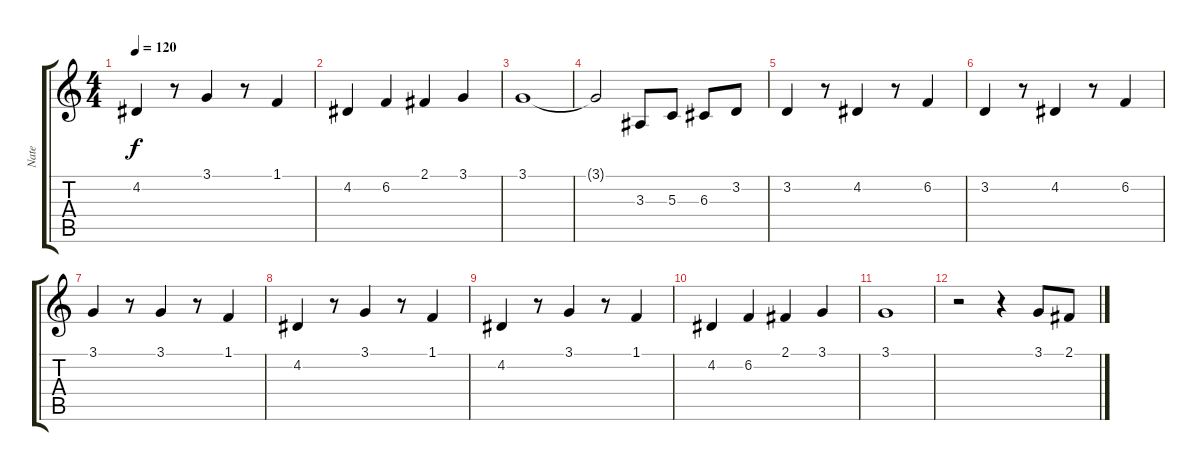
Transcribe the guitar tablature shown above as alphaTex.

\track ("Nate " "Nate ") {instrument bassoon}
\staff {score tabs}
\tuning (E4 B3 G3 D3 A2 E2) {hide}
\ts (4 4)
\tempo 120
\clef g2
\ks c
4.2.4{dy f} r.8 3.1.4 r.8 1.1.4 |
4.2.4 6.2.4 2.1.4 3.1.4 |
3.1.1 |
3.1{t}.2 3.3.8 5.3.8 6.3.8 3.2.8 |
3.2.4 r.8 4.2.4 r.8 6.2.4 |
3.2.4 r.8 4.2.4 r.8 6.2.4 |
3.1.4 r.8 3.1.4 r.8 1.1.4 |
4.2.4 r.8 3.1.4 r.8 1.1.4 |
4.2.4 r.8 3.1.4 r.8 1.1.4 |
4.2.4 6.2.4 2.1.4 3.1.4 |
3.1.1 |
r.2 r.4 3.1.8 2.1.8
